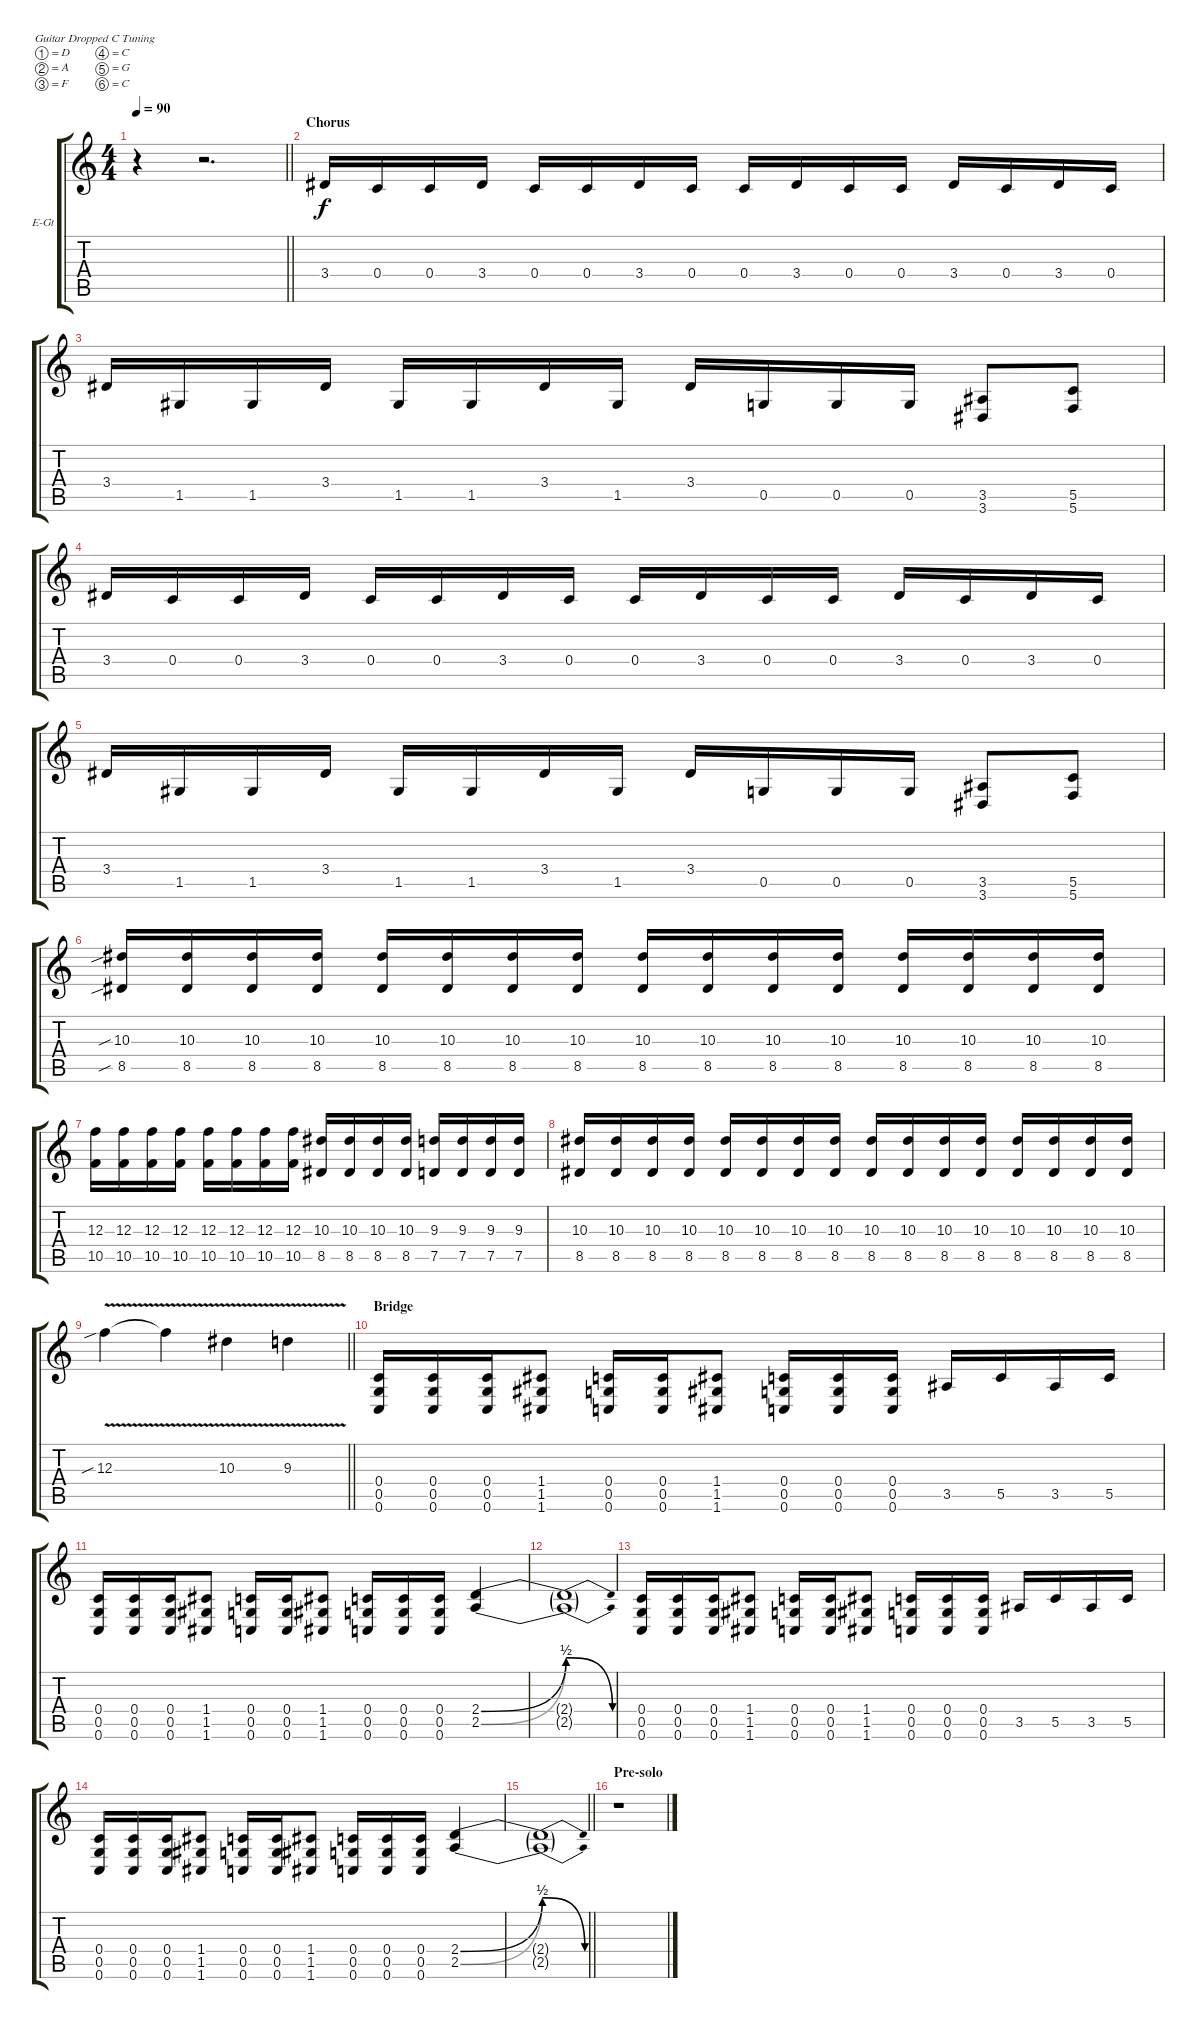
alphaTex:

\bracketExtendMode groupsimilarinstruments
\firstSystemTrackNameOrientation horizontal
\otherSystemsTrackNameOrientation horizontal
\track ("Michael Paget" "E-Gt") {instrument distortionguitar}
\staff {score tabs}
\tuning (D4 A3 F3 C3 G2 C2)
\ts (4 4)
\tempo 90
\clef g2
\barLineRight lightlight
\ks c
r.4{dy f} r.2{d} |
\section ("" "Chorus")
3.4.16 0.4.16 0.4.16 3.4.16 0.4.16 0.4.16 3.4.16 0.4.16 0.4.16 3.4.16 0.4.16 0.4.16 3.4.16 0.4.16 3.4.16 0.4.16 |
3.4.16 1.5.16 1.5.16 3.4.16 1.5.16 1.5.16 3.4.16 1.5.16 3.4.16 0.5.16 0.5.16 0.5.16 (3.5 3.6).8 (5.5 5.6).8 |
3.4.16 0.4.16 0.4.16 3.4.16 0.4.16 0.4.16 3.4.16 0.4.16 0.4.16 3.4.16 0.4.16 0.4.16 3.4.16 0.4.16 3.4.16 0.4.16 |
3.4.16 1.5.16 1.5.16 3.4.16 1.5.16 1.5.16 3.4.16 1.5.16 3.4.16 0.5.16 0.5.16 0.5.16 (3.5 3.6).8 (5.5 5.6).8 |
(10.3{sib} 8.5{sib}).16 (10.3 8.5).16 (10.3 8.5).16 (10.3 8.5).16 (10.3 8.5).16 (10.3 8.5).16 (10.3 8.5).16 (10.3 8.5).16 (10.3 8.5).16 (10.3 8.5).16 (10.3 8.5).16 (10.3 8.5).16 (10.3 8.5).16 (10.3 8.5).16 (10.3 8.5).16 (10.3 8.5).16 |
(12.3 10.5).16 (12.3 10.5).16 (12.3 10.5).16 (12.3 10.5).16 (12.3 10.5).16 (12.3 10.5).16 (12.3 10.5).16 (12.3 10.5).16 (10.3 8.5).16 (10.3 8.5).16 (10.3 8.5).16 (10.3 8.5).16 (9.3 7.5).16 (9.3 7.5).16 (9.3 7.5).16 (9.3 7.5).16 |
(10.3 8.5).16 (10.3 8.5).16 (10.3 8.5).16 (10.3 8.5).16 (10.3 8.5).16 (10.3 8.5).16 (10.3 8.5).16 (10.3 8.5).16 (10.3 8.5).16 (10.3 8.5).16 (10.3 8.5).16 (10.3 8.5).16 (10.3 8.5).16 (10.3 8.5).16 (10.3 8.5).16 (10.3 8.5).16 |
\barLineRight lightlight
12.3{v sib}.4 12.3{t}.4 10.3{v}.4 9.3{v}.4 |
\section ("" "Bridge")
(0.5 0.6 0.4).16 (0.5 0.6 0.4).16 (0.5 0.6 0.4).16 (1.5 1.6 1.4).8 (0.5 0.6 0.4).16 (0.5 0.6 0.4).16 (1.5 1.6 1.4).8 (0.5 0.6 0.4).16 (0.5 0.6 0.4).16 (0.5 0.6 0.4).16 3.5.16 5.5.16 3.5.16 5.5.16 |
(0.5 0.6 0.4).16 (0.5 0.6 0.4).16 (0.5 0.6 0.4).16 (1.5 1.6 1.4).8 (0.5 0.6 0.4).16 (0.5 0.6 0.4).16 (1.5 1.6 1.4).8 (0.5 0.6 0.4).16 (0.5 0.6 0.4).16 (0.5 0.6 0.4).16 (2.4{be (bend 0 0 60 2)} 2.5{be (bend 0 0 60 2)}).4 |
(2.4{be (release 0 2 60 0) t} 2.5{be (release 0 2 60 0) t}).1 |
(0.5 0.6 0.4).16 (0.5 0.6 0.4).16 (0.5 0.6 0.4).16 (1.5 1.6 1.4).8 (0.5 0.6 0.4).16 (0.5 0.6 0.4).16 (1.5 1.6 1.4).8 (0.5 0.6 0.4).16 (0.5 0.6 0.4).16 (0.5 0.6 0.4).16 3.5.16 5.5.16 3.5.16 5.5.16 |
(0.5 0.6 0.4).16 (0.5 0.6 0.4).16 (0.5 0.6 0.4).16 (1.5 1.6 1.4).8 (0.5 0.6 0.4).16 (0.5 0.6 0.4).16 (1.5 1.6 1.4).8 (0.5 0.6 0.4).16 (0.5 0.6 0.4).16 (0.5 0.6 0.4).16 (2.4{be (bend 0 0 60 2)} 2.5{be (bend 0 0 60 2)}).4 |
\barLineRight lightlight
(2.4{be (release 0 2 60 0) t} 2.5{be (release 0 2 60 0) t}).1 |
\section ("" "Pre-solo ")
r.1
